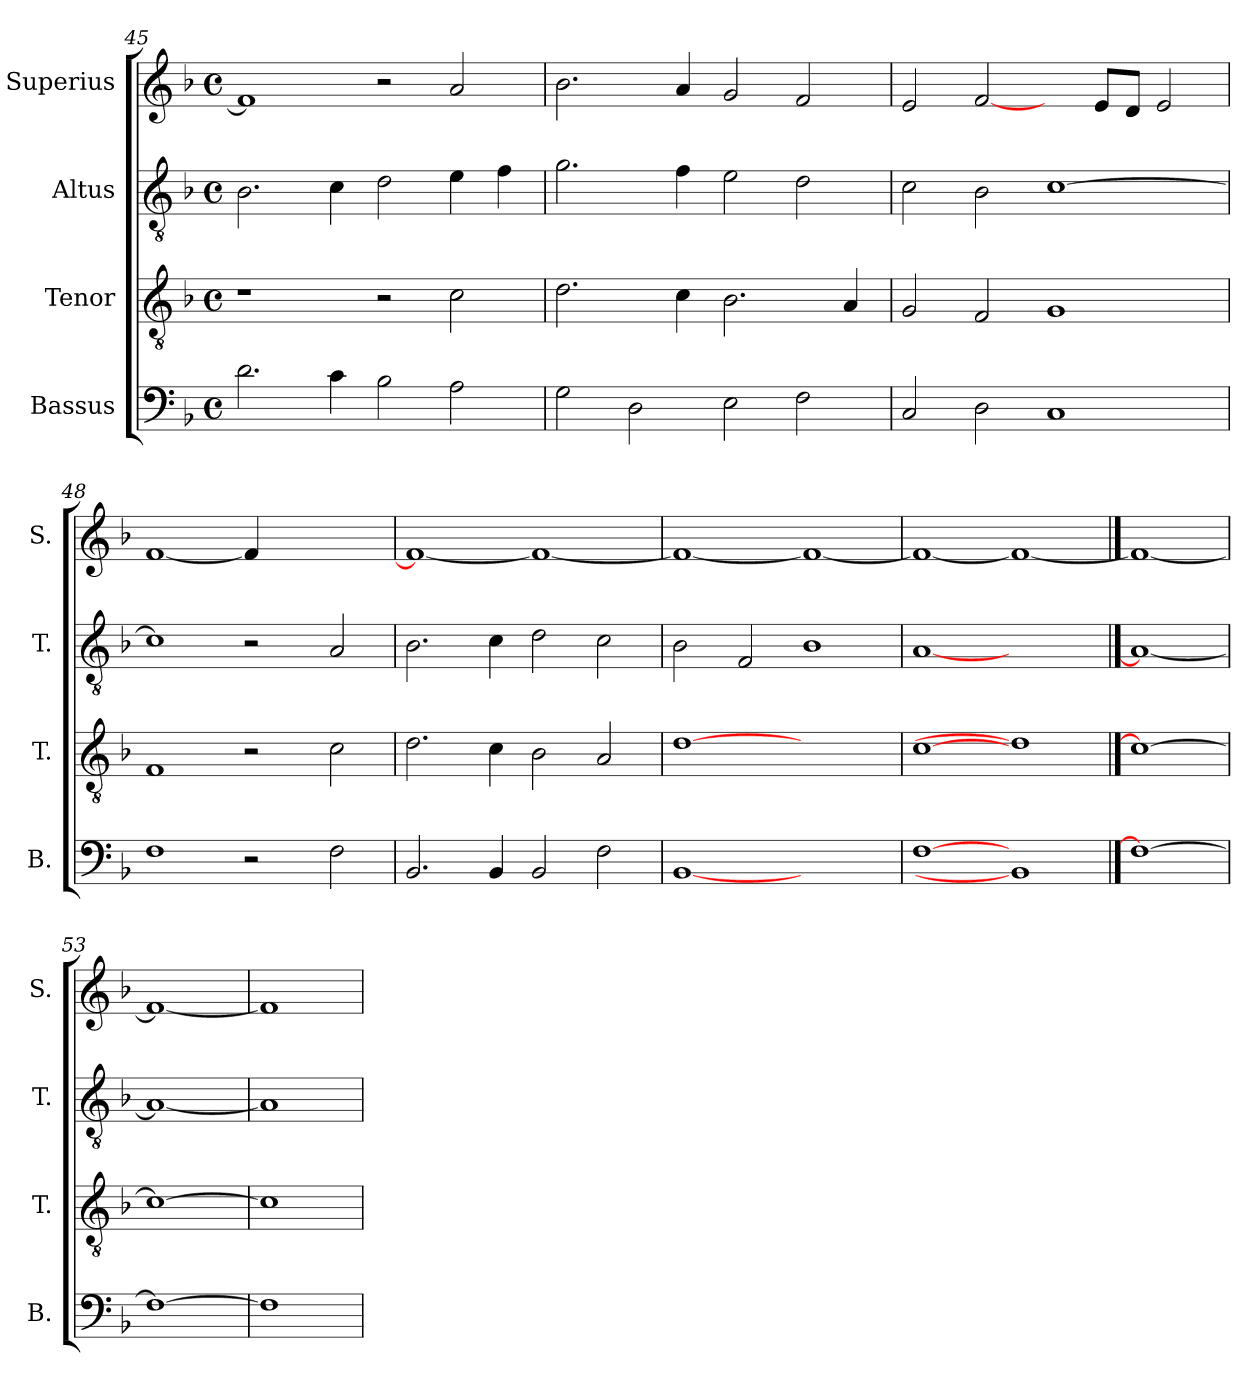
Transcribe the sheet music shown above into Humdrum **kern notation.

**kern	**kern	**kern	**kern
*part4	*part3	*part2	*part1
*staff4	*staff3	*staff2	*staff1
*I"Bassus	*I"Tenor	*I"Altus	*I"Superius
*I'B.	*I'T.	*I'T.	*I'S.
*clefF4	*clefGv2	*clefGv2	*clefG2
*	*ITrd7c12	*ITrd7c12	*
*k[b-]	*k[b-]	*k[b-]	*k[b-]
*F:	*F:	*F:	*F:
*M4/4	*M4/4	*M4/4	*M4/4
*met(c)	*met(c)	*met(c)	*met(c)
=45	=45	=45	=45
2.di\	1r	2.BB-i\	1fi]
4ci\	.	4Ci\	.
2B-i\	2r	2Di\	2r
2Ai\	2Ci\	4Ei\	2ai/
.	.	4Fi\	.
=46	=46	=46	=46
2Gi\	2.Di\	2.Gi\	2.b-i\
2Di\	.	.	.
.	4Ci\	4Fi\	4ai/
2Ei\	2.BB-i\	2Ei\	2gi/
2Fi\	.	2Di\	2fi/
.	4AAi/	.	.
=47	=47	=47	=47
2Ci/	2GGi/	2Ci\	2ei/
2Di\	2FFi/	2BB-i\	[2fi/
1Ci	1GGi	[>1Ci	4ryy
.	.	.	8ei/L
.	.	.	8di/J
.	.	.	2ei/
!!LO:PB:g=z
=48	=48	=48	=48
1Fi	1FFi	1Ci]	[<1fi
2r	2r	2r	4fi/]
.	.	.	2.ryy
2Fi\	2Ci\	2AAi/	.
=49	=49	=49	=49
2.BB-i/	2.Di\	2.BB-i\	1fi_<
4BB-i/	4Ci\	4Ci\	.
2BB-i/	2BB-i\	2Di\	1fi_
2Fi\	2AAi/	2Ci\	.
=50	=50	=50	=50
[1BB-i	[1Di	2BB-i\	1fi_<
.	.	2FFi/	.
1ryy	1ryy	1BB-i	1fi_
=51	=51	=51	=51
[1Fi	[1Ci	[1AAi	1fi_<
1BB-i]	1Di]	1ryy	1fi_
==52	==52	==52	==52
1Fi_	1Ci_	1AAi_	1fi_
=53	=53	=53	=53
1Fi_	1Ci_	1AAi_	1fi_
=54	=54	=54	=54
1Fi]	1Ci]	1AAi]	1fi]
=	=	=	=
*-	*-	*-	*-
